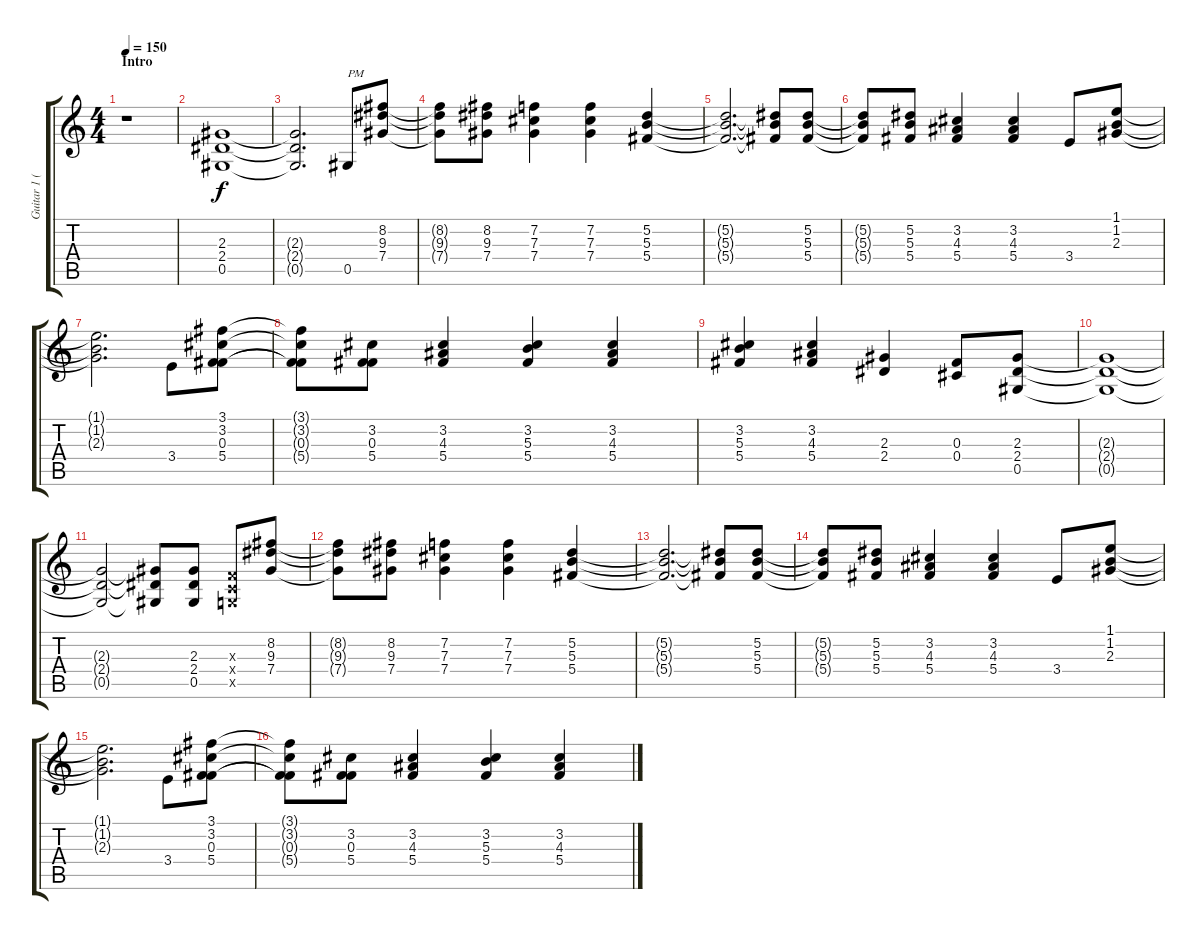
\track ("Guitar 1 (Slash)" "Guitar 1 (") {instrument distortionguitar}
\staff {score tabs}
\tuning (Eb4 Bb3 Gb3 Db3 Ab2 Eb2) {hide}
\ts (4 4)
\section ("" "Intro")
\tempo 150
\clef g2
\ks c
r.1{dy f volume 12 balance 12 instrument distortionguitar} |
(2.3 2.4 0.5).1 |
(2.3{t} 2.4{t} 0.5{t}).2{d} 0.5.8{txt "PM"} (8.2 9.3 7.4).8 |
(8.2{t} 9.3{t} 7.4{t}).8 (8.2 9.3 7.4).8 (7.2 7.3 7.4).4 (7.2 7.3 7.4).4 (5.2 5.3 5.4).4 |
(5.2{t} 5.3{t} 5.4{t}).2{d} (5.2{t} 5.3{t} 5.4{t}).8 (5.2 5.3 5.4).8 |
(5.2{t} 5.3{t} 5.4{t}).8 (5.2 5.3 5.4).8 (3.2 4.3 5.4).4 (3.2 4.3 5.4).4 3.4.8 (1.1 1.2 2.3).8 |
(1.1{t} 1.2{t} 2.3{t}).2{d} 3.4.8 (3.1 3.2 0.3 5.4).8 |
(3.1{t} 3.2{t} 0.3{t} 5.4{t}).8 (3.2 0.3 5.4).8 (3.2 4.3 5.4).4 (3.2 5.3 5.4).4 (3.2 4.3 5.4).4 |
(3.2 5.3 5.4).4 (3.2 4.3 5.4).4 (2.3 2.4).4 (0.3 0.4).8 (2.3 2.4 0.5).8 |
(2.3{t} 2.4{t} 0.5{t}).1 |
(2.3{t} 2.4{t} 0.5{t}).2 (2.3{t} 2.4{t} 0.5{t}).8 (2.3 2.4 0.5).8 (-1.3{x} -1.4{x} -1.5{x}).8 (8.2 9.3 7.4).8 |
(8.2{t} 9.3{t} 7.4{t}).8 (8.2 9.3 7.4).8 (7.2 7.3 7.4).4 (7.2 7.3 7.4).4 (5.2 5.3 5.4).4 |
(5.2{t} 5.3{t} 5.4{t}).2{d} (5.2{t} 5.3{t} 5.4{t}).8 (5.2 5.3 5.4).8 |
(5.2{t} 5.3{t} 5.4{t}).8 (5.2 5.3 5.4).8 (3.2 4.3 5.4).4 (3.2 4.3 5.4).4 3.4.8 (1.1 1.2 2.3).8 |
(1.1{t} 1.2{t} 2.3{t}).2{d} 3.4.8 (3.1 3.2 0.3 5.4).8 |
(3.1{t} 3.2{t} 0.3{t} 5.4{t}).8 (3.2 0.3 5.4).8 (3.2 4.3 5.4).4 (3.2 5.3 5.4).4 (3.2 4.3 5.4).4
